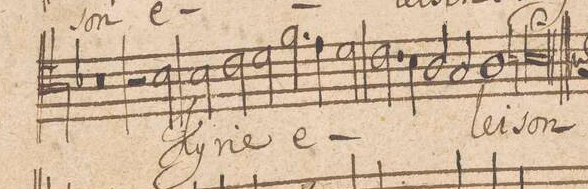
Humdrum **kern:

**kern	**text
*I"TENOR.	*
*clefC4	*
*k[b-]	*
*met(c|)	*
*M2/1	*
0r	.
=53-	=53-
2r	.
*	*Xij
2B-\	Ky-
=54-	=54-
2B-\	-ri-
2c\	-e
2d\	.
2.f\	e-
=55-	=55-
4e\	.
2d\	.
2.c\	.
4B-\	.
=56-	=56-
2A/	.
2G/	.
1A\	-lei-
=57-	=57-
0Bn\;	-son
==	==
*-	*-
